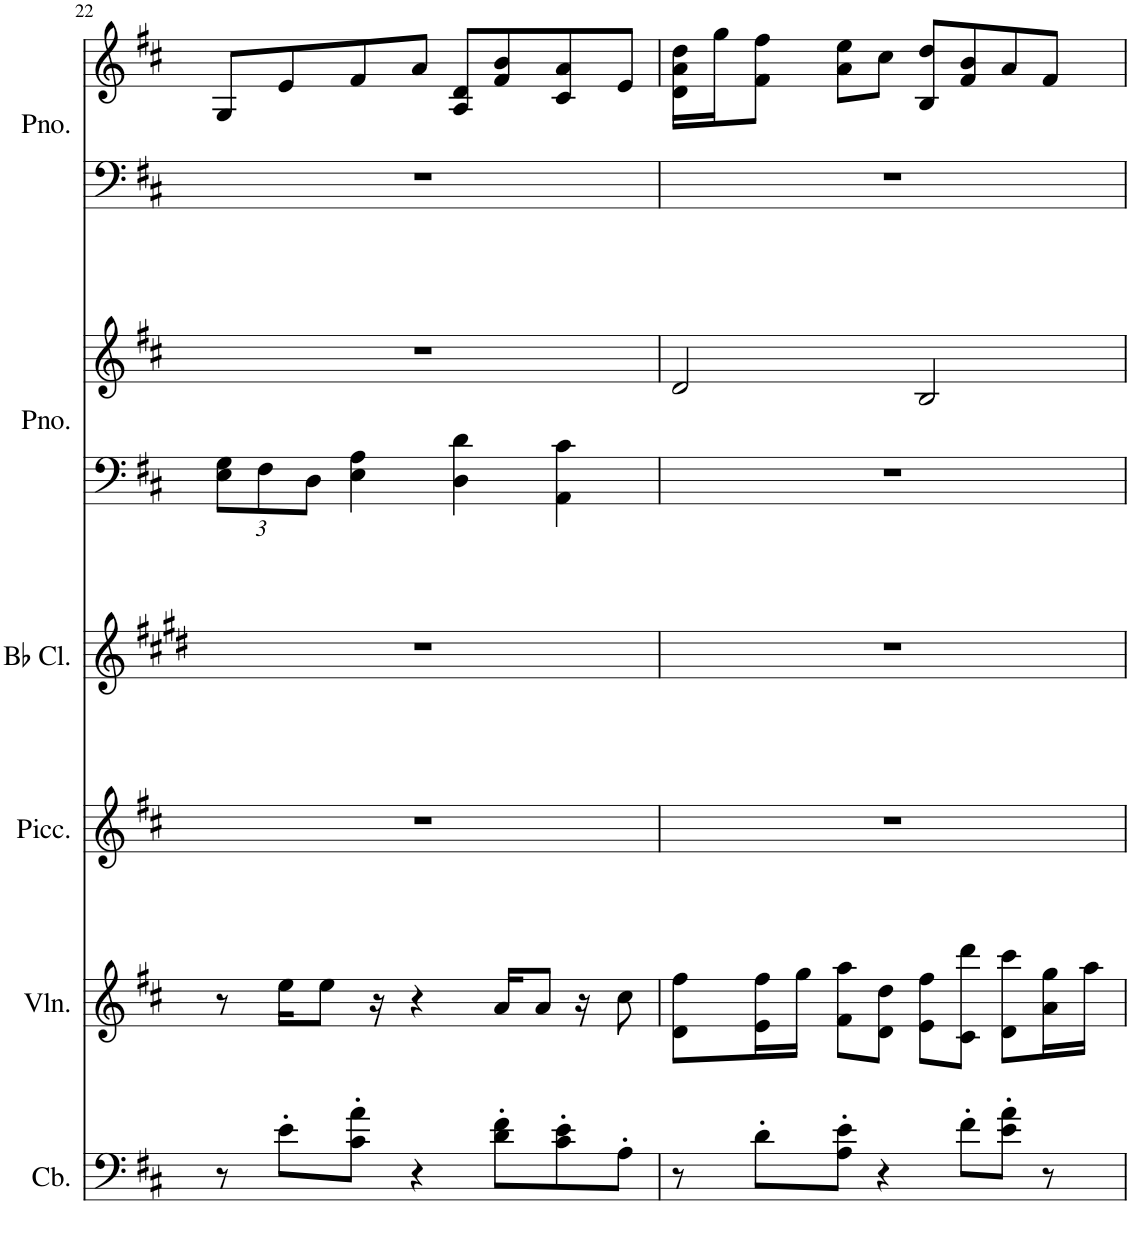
**kern	**kern	**kern	**kern	**kern	**kern	**kern	**kern
*part6	*part5	*part4	*part3	*part2	*part2	*part1	*part1
*staff8	*staff7	*staff6	*staff5	*staff4	*staff3	*staff2	*staff1
*I"Contrabass	*I"Violin	*I"Piccolo	*I"Bb Clarinet	*I"Piano	*	*I"Piano	*
*I'Cb.	*I'Vln.	*I'Picc.	*I'Bb Cl.	*I'Pno.	*	*I'Pno.	*
!!LO:PB:g=z
*clefF4	*clefG2	*clefG2	*clefG2	*clefF4	*clefG2	*clefF4	*clefG2
*Trd7c12	*	*Trd-7c-12	*Trd1c2	*	*	*	*
*k[f#c#]	*k[f#c#]	*k[f#c#]	*k[f#c#g#d#]	*k[f#c#]	*k[f#c#]	*k[f#c#]	*k[f#c#]
*M4/4	*M4/4	*M4/4	*M4/4	*M4/4	*M4/4	*M4/4	*M4/4
*	*	*	*	*Xbrackettup	*	*	*
=22	=22	=22	=22	=22	=22	=22	=22
8r	8r	1r	1r	12E\ 12G\L	1r	1r	8G/L
.	.	.	.	12F#\	.	.	.
8e'\L	16ee\KL	.	.	.	.	.	8e/
.	.	.	.	12D\J	.	.	.
.	8ee\J	.	.	.	.	.	.
8c#\' 8a\'J	.	.	.	4E\ 4A\	.	.	8f#/
.	16r	.	.	.	.	.	.
4r	4r	.	.	.	.	.	8a/J
.	.	.	.	4D\ 4d\	.	.	8A/ 8d/L
8d\' 8f#\'L	16a/KL	.	.	.	.	.	8f#/ 8b/
.	8a/J	.	.	.	.	.	.
8c#\' 8e\'	.	.	.	4AA\ 4c#\	.	.	8c#/ 8a/
.	16r	.	.	.	.	.	.
8A'\J	8cc#\	.	.	.	.	.	8e/J
=23	=23	=23	=23	=23	=23	=23	=23
8r	8d\ 8ff#\L	1r	1r	1r	2d/	1r	16d\ 16a\ 16dd\LL
.	.	.	.	.	.	.	16gg\J
8d'\L	16e\ 16ff#\L	.	.	.	.	.	8f#\ 8ff#\J
.	16gg\JJ	.	.	.	.	.	.
8A\' 8e\'J	8f#\ 8aa\L	.	.	.	.	.	8a\ 8ee\L
4r	8d\ 8dd\J	.	.	.	.	.	8cc#\J
.	8e\ 8ff#\L	.	.	.	2B/	.	8B/ 8dd/L
8f#'\L	8c#\ 8ddd\J	.	.	.	.	.	8f#/ 8b/
8e\' 8a\'J	8d\ 8ccc#\L	.	.	.	.	.	8a/
8r	16a\ 16gg\L	.	.	.	.	.	8f#/J
.	16aa\JJ	.	.	.	.	.	.
=	=	=	=	=	=	=	=
*-	*-	*-	*-	*-	*-	*-	*-
